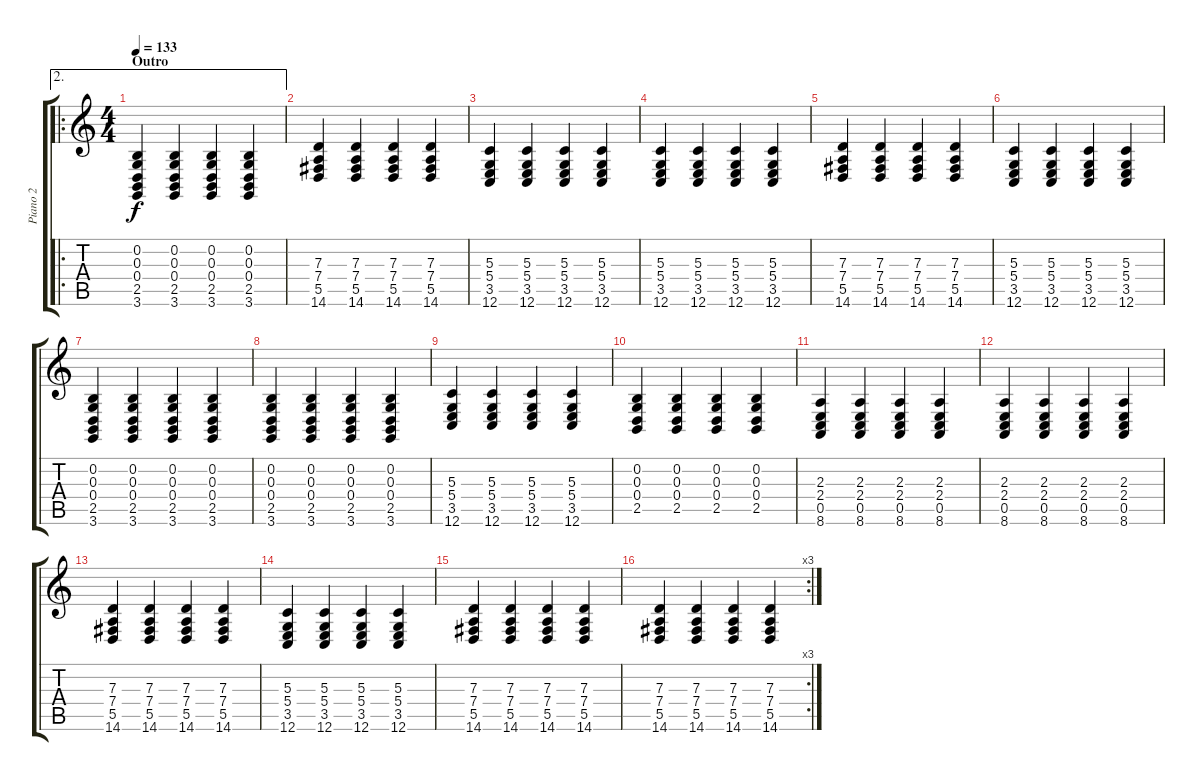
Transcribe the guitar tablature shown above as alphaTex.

\track ("Piano 2" "Piano 2") {instrument acousticgrandpiano}
\staff {score tabs}
\tuning (E4 B3 G3 D3 A2 E2) {hide}
\ae 2
\ro
\ts (4 4)
\section ("" "Outro")
\tempo 133
\clef g2
\ks c
(0.2 0.3 0.4 2.5 3.6).4{dy f} (0.2 0.3 0.4 2.5 3.6).4 (0.2 0.3 0.4 2.5 3.6).4 (0.2 0.3 0.4 2.5 3.6).4 |
(7.3 7.4 5.5 14.6).4 (7.3 7.4 5.5 14.6).4 (7.3 7.4 5.5 14.6).4 (7.3 7.4 5.5 14.6).4 |
(5.3 5.4 3.5 12.6).4 (5.3 5.4 3.5 12.6).4 (5.3 5.4 3.5 12.6).4 (5.3 5.4 3.5 12.6).4 |
(5.3 5.4 3.5 12.6).4 (5.3 5.4 3.5 12.6).4 (5.3 5.4 3.5 12.6).4 (5.3 5.4 3.5 12.6).4 |
(7.3 7.4 5.5 14.6).4 (7.3 7.4 5.5 14.6).4 (7.3 7.4 5.5 14.6).4 (7.3 7.4 5.5 14.6).4 |
(5.3 5.4 3.5 12.6).4 (5.3 5.4 3.5 12.6).4 (5.3 5.4 3.5 12.6).4 (5.3 5.4 3.5 12.6).4 |
(0.2 0.3 0.4 2.5 3.6).4 (0.2 0.3 0.4 2.5 3.6).4 (0.2 0.3 0.4 2.5 3.6).4 (0.2 0.3 0.4 2.5 3.6).4 |
(0.2 0.3 0.4 2.5 3.6).4 (0.2 0.3 0.4 2.5 3.6).4 (0.2 0.3 0.4 2.5 3.6).4 (0.2 0.3 0.4 2.5 3.6).4 |
(5.3 5.4 3.5 12.6).4 (5.3 5.4 3.5 12.6).4 (5.3 5.4 3.5 12.6).4 (5.3 5.4 3.5 12.6).4 |
(0.2 0.3 0.4 2.5).4 (0.2 0.3 0.4 2.5).4 (0.2 0.3 0.4 2.5).4 (0.2 0.3 0.4 2.5).4 |
(2.3 2.4 0.5 8.6).4 (2.3 2.4 0.5 8.6).4 (2.3 2.4 0.5 8.6).4 (2.3 2.4 0.5 8.6).4 |
(2.3 2.4 0.5 8.6).4 (2.3 2.4 0.5 8.6).4 (2.3 2.4 0.5 8.6).4 (2.3 2.4 0.5 8.6).4 |
(7.3 7.4 5.5 14.6).4 (7.3 7.4 5.5 14.6).4 (7.3 7.4 5.5 14.6).4 (7.3 7.4 5.5 14.6).4 |
(5.3 5.4 3.5 12.6).4 (5.3 5.4 3.5 12.6).4 (5.3 5.4 3.5 12.6).4 (5.3 5.4 3.5 12.6).4 |
(7.3 7.4 5.5 14.6).4 (7.3 7.4 5.5 14.6).4 (7.3 7.4 5.5 14.6).4 (7.3 7.4 5.5 14.6).4 |
\rc 3
(7.3 7.4 5.5 14.6).4 (7.3 7.4 5.5 14.6).4 (7.3 7.4 5.5 14.6).4 (7.3 7.4 5.5 14.6).4
